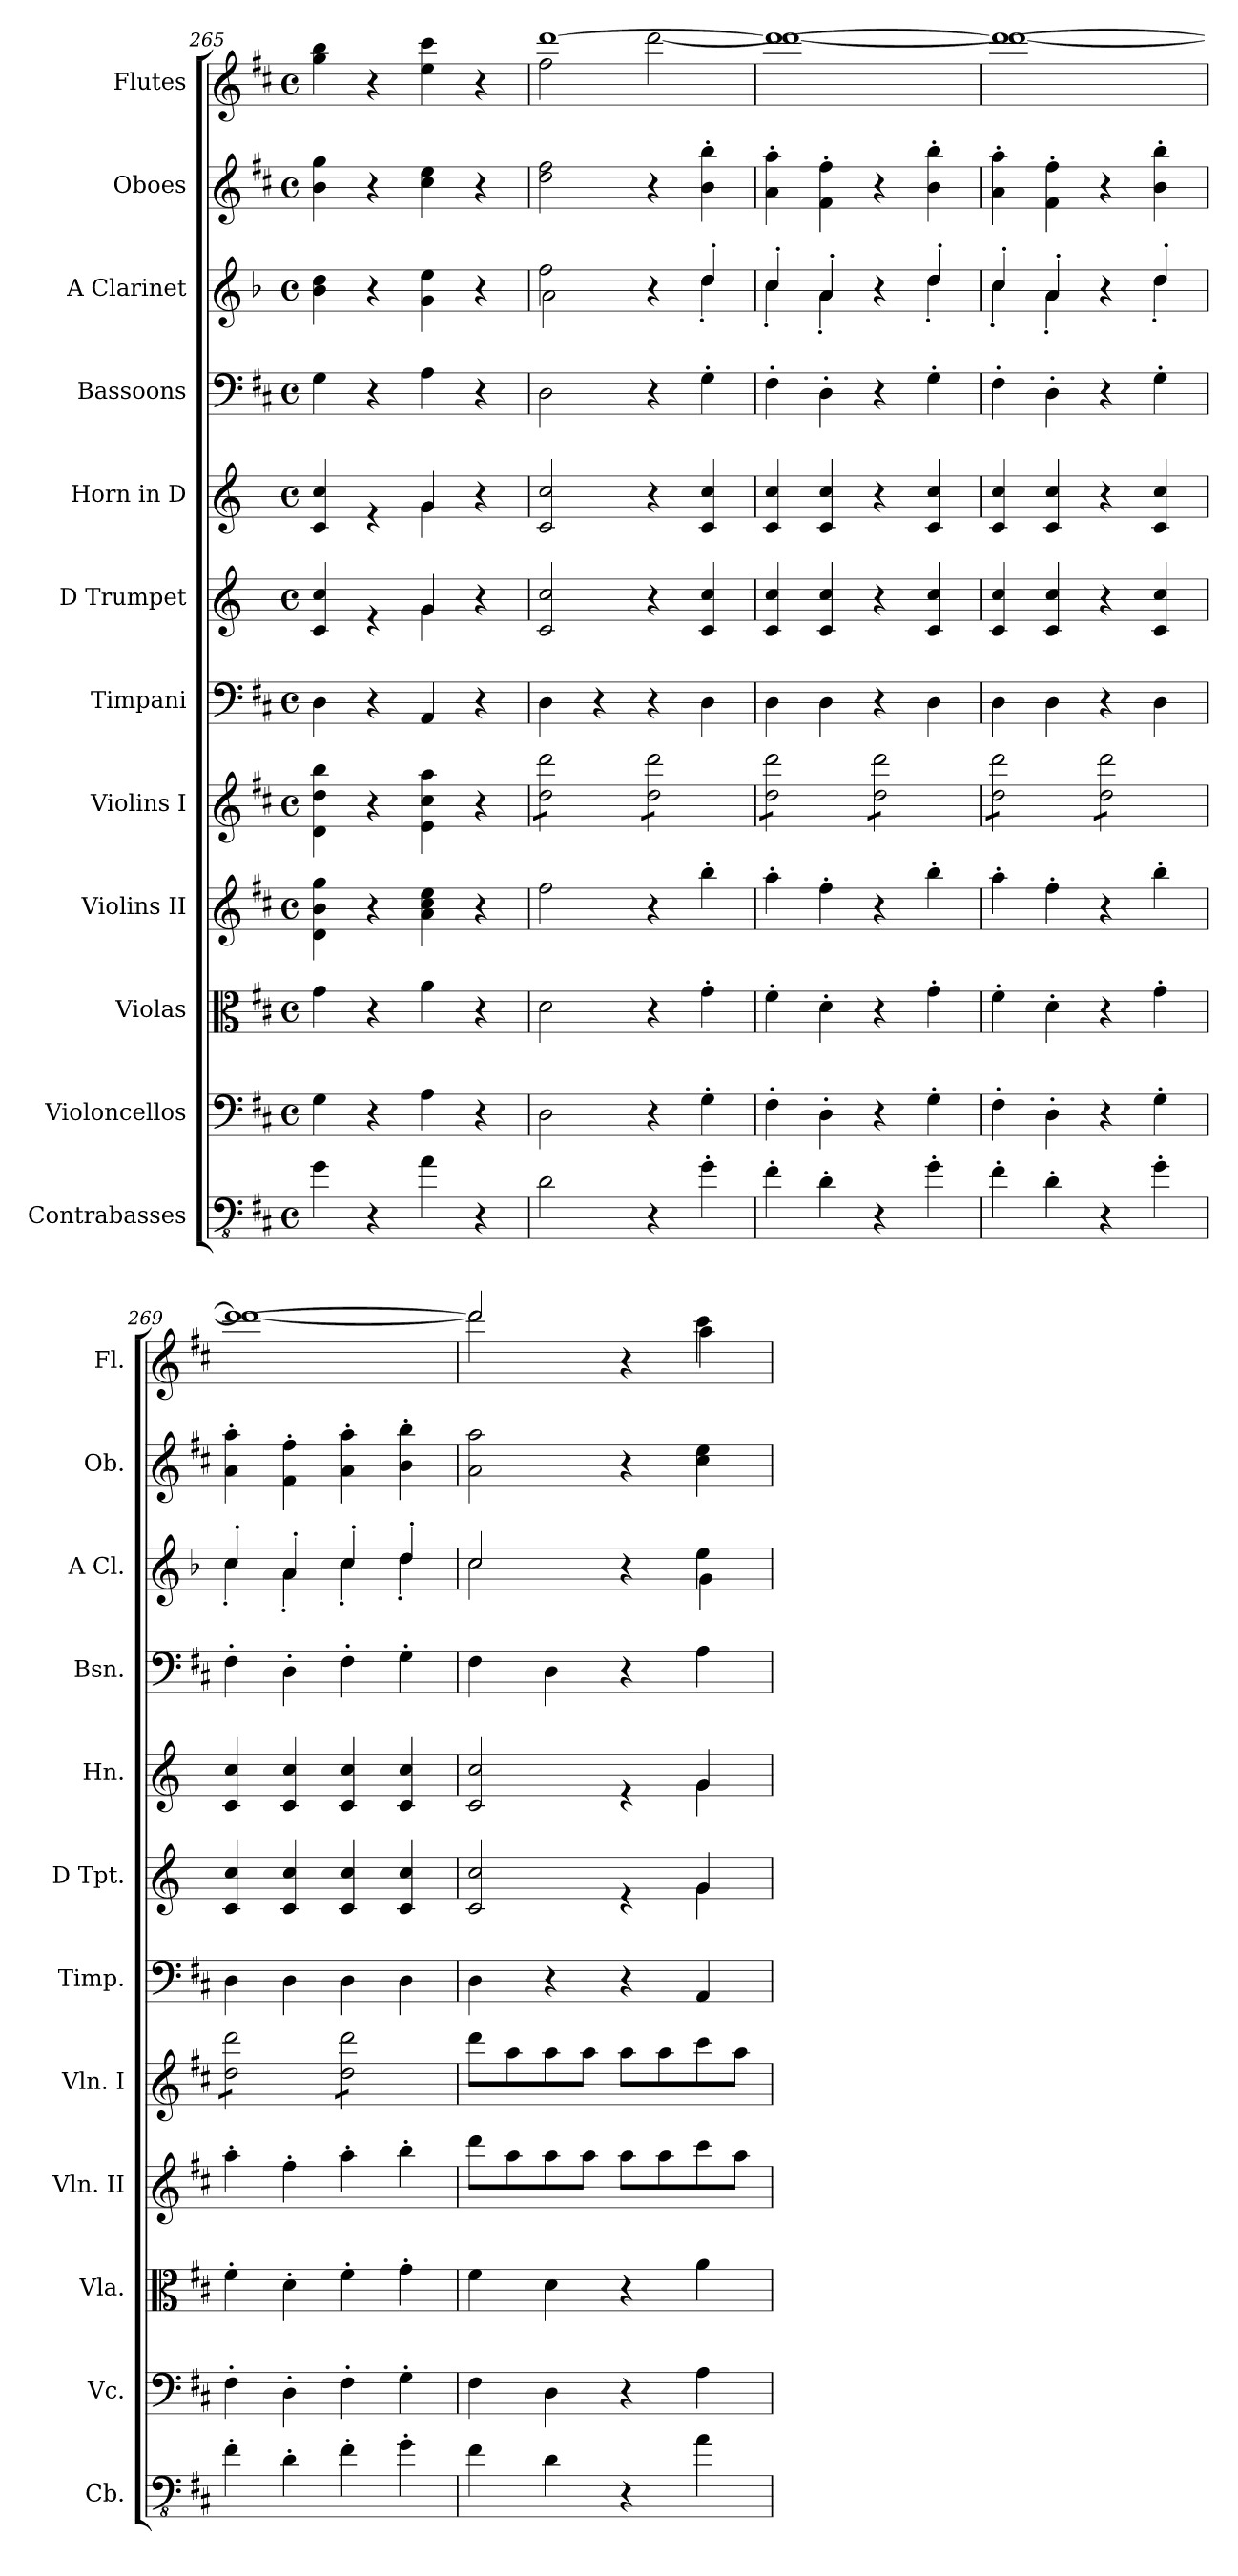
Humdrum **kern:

**kern	**kern	**kern	**kern	**kern	**kern	**kern	**kern	**kern	**kern	**kern	**kern
*part12	*part11	*part10	*part9	*part8	*part7	*part6	*part5	*part4	*part3	*part2	*part1
*staff12	*staff11	*staff10	*staff9	*staff8	*staff7	*staff6	*staff5	*staff4	*staff3	*staff2	*staff1
*I"Contrabasses	*I"Violoncellos	*I"Violas	*I"Violins II	*I"Violins I	*I"Timpani	*I"D Trumpet	*I"Horn in D	*I"Bassoons	*I"A Clarinet	*I"Oboes	*I"Flutes
*I'Cb.	*I'Vc.	*I'Vla.	*I'Vln. II	*I'Vln. I	*I'Timp.	*I'D Tpt.	*I'Hn.	*I'Bsn.	*I'A Cl.	*I'Ob.	*I'Fl.
*clefFv4	*clefF4	*clefC3	*clefG2	*clefG2	*clefF4	*clefG2	*clefG2	*clefF4	*clefG2	*clefG2	*clefG2
*ITrd7c12	*	*	*	*	*	*ITrd-1c-2	*ITrd6c10	*	*ITrd2c3	*	*
*k[f#c#]	*k[f#c#]	*k[f#c#]	*k[f#c#]	*k[f#c#]	*k[f#c#]	*k[f#c#]	*k[f#c#]	*k[f#c#]	*k[f#c#]	*k[f#c#]	*k[f#c#]
*M4/4	*M4/4	*M4/4	*M4/4	*M4/4	*M4/4	*M4/4	*M4/4	*M4/4	*M4/4	*M4/4	*M4/4
*met(c)	*met(c)	*met(c)	*met(c)	*met(c)	*met(c)	*met(c)	*met(c)	*met(c)	*met(c)	*met(c)	*met(c)
=265	=265	=265	=265	=265	=265	=265	=265	=265	=265	=265	=265
*	*	*	*	*	*	*^	*^	*	*	*	*
4GG\	4G\	4g\	4d\ 4b\ 4gg\	4d\ 4dd\ 4bb\	4D\	4d/ 4dd/	2ryy	4D/ 4d/	2ryy	4G\	4g\ 4b\	4b\ 4gg\	4gg\ 4bb\
4r	4r	4r	4r	4r	4r	4re	.	4re	.	4r	4r	4r	4r
4AA\	4A\	4a\	4a\ 4cc#\ 4ee\	4e\ 4cc#\ 4aa\	4AA/	4a/	4a\	4A/	4A\	4A\	4e\ 4cc#\	4cc#\ 4ee\	4ee\ 4ccc#\
4r	4r	4r	4r	4r	4r	4r	4rffyy	4r	4rffyy	4r	4r	4r	4r
*	*	*	*	*	*	*v	*v	*	*	*	*	*	*
*	*	*	*	*	*	*	*v	*v	*	*	*	*
=266	=266	=266	=266	=266	=266	=266	=266	=266	=266	=266	=266
*	*	*	*	*	*	*	*	*	*^	*	*^
*	*	*	*	*tremolo	*	*	*	*	*	*	*	*	*
2DD\	2D\	2d\	2ff#\	8dd\ 8ddd\L	4D\	2d/ 2dd/	2D/ 2d/	2D\	2dd\	2f#\	2dd\ 2ff#\	[1ddd	2ff#\
.	.	.	.	8dd\ 8ddd\	.	.	.	.	.	.	.	.	.
.	.	.	.	8dd\ 8ddd\	4r	.	.	.	.	.	.	.	.
.	.	.	.	8dd\ 8ddd\J	.	.	.	.	.	.	.	.	.
4r	4r	4r	4r	8dd\ 8ddd\L	4r	4r	4r	4r	4r	4rffyy	4r	.	[2ddd\
.	.	.	.	8dd\ 8ddd\	.	.	.	.	.	.	.	.	.
4GG'\	4G'\	4g'\	4bb'\	8dd\ 8ddd\	4D\	4d/ 4dd/	4D/ 4d/	4G'\	4b'/	4b'\	4b\' 4bb\'	.	.
.	.	.	.	8dd\ 8ddd\J	.	.	.	.	.	.	.	.	.
=267	=267	=267	=267	=267	=267	=267	=267	=267	=267	=267	=267	=267	=267
4FF#'\	4F#'\	4f#'\	4aa'\	8dd\ 8ddd\L	4D\	4d/ 4dd/	4D/ 4d/	4F#'\	4a'/	4a'\	4a\' 4aa\'	1ddd_	1ddd_
.	.	.	.	8dd\ 8ddd\	.	.	.	.	.	.	.	.	.
4DD'\	4D'\	4d'\	4ff#'\	8dd\ 8ddd\	4D\	4d/ 4dd/	4D/ 4d/	4D'\	4f#'/	4f#'\	4f#\' 4ff#\'	.	.
.	.	.	.	8dd\ 8ddd\J	.	.	.	.	.	.	.	.	.
4r	4r	4r	4r	8dd\ 8ddd\L	4r	4r	4r	4r	4r	4rffyy	4r	.	.
.	.	.	.	8dd\ 8ddd\	.	.	.	.	.	.	.	.	.
4GG'\	4G'\	4g'\	4bb'\	8dd\ 8ddd\	4D\	4d/ 4dd/	4D/ 4d/	4G'\	4b'/	4b'\	4b\' 4bb\'	.	.
.	.	.	.	8dd\ 8ddd\J	.	.	.	.	.	.	.	.	.
=268	=268	=268	=268	=268	=268	=268	=268	=268	=268	=268	=268	=268	=268
4FF#'\	4F#'\	4f#'\	4aa'\	8dd\ 8ddd\L	4D\	4d/ 4dd/	4D/ 4d/	4F#'\	4a'/	4a'\	4a\' 4aa\'	1ddd_	1ddd_
.	.	.	.	8dd\ 8ddd\	.	.	.	.	.	.	.	.	.
4DD'\	4D'\	4d'\	4ff#'\	8dd\ 8ddd\	4D\	4d/ 4dd/	4D/ 4d/	4D'\	4f#'/	4f#'\	4f#\' 4ff#\'	.	.
.	.	.	.	8dd\ 8ddd\J	.	.	.	.	.	.	.	.	.
4r	4r	4r	4r	8dd\ 8ddd\L	4r	4r	4r	4r	4r	4rffyy	4r	.	.
.	.	.	.	8dd\ 8ddd\	.	.	.	.	.	.	.	.	.
4GG'\	4G'\	4g'\	4bb'\	8dd\ 8ddd\	4D\	4d/ 4dd/	4D/ 4d/	4G'\	4b'/	4b'\	4b\' 4bb\'	.	.
.	.	.	.	8dd\ 8ddd\J	.	.	.	.	.	.	.	.	.
=269	=269	=269	=269	=269	=269	=269	=269	=269	=269	=269	=269	=269	=269
4FF#'\	4F#'\	4f#'\	4aa'\	8dd\ 8ddd\L	4D\	4d/ 4dd/	4D/ 4d/	4F#'\	4a'/	4a'\	4a\' 4aa\'	1ddd_	1ddd_
.	.	.	.	8dd\ 8ddd\	.	.	.	.	.	.	.	.	.
4DD'\	4D'\	4d'\	4ff#'\	8dd\ 8ddd\	4D\	4d/ 4dd/	4D/ 4d/	4D'\	4f#'/	4f#'\	4f#\' 4ff#\'	.	.
.	.	.	.	8dd\ 8ddd\J	.	.	.	.	.	.	.	.	.
4FF#'\	4F#'\	4f#'\	4aa'\	8dd\ 8ddd\L	4D\	4d/ 4dd/	4D/ 4d/	4F#'\	4a'/	4a'\	4a\' 4aa\'	.	.
.	.	.	.	8dd\ 8ddd\	.	.	.	.	.	.	.	.	.
4GG'\	4G'\	4g'\	4bb'\	8dd\ 8ddd\	4D\	4d/ 4dd/	4D/ 4d/	4G'\	4b'/	4b'\	4b\' 4bb\'	.	.
.	.	.	.	8dd\ 8ddd\J	.	.	.	.	.	.	.	.	.
*	*	*	*	*Xtremolo	*	*	*	*	*	*	*	*	*
!!LO:PB:g=z	!!
=270	=270	=270	=270	=270	=270	=270	=270	=270	=270	=270	=270	=270	=270
*	*	*	*	*	*	*^	*^	*	*	*	*	*	*
4FF#\	4F#\	4f#\	8ddd\L	8ddd\L	4D\	2d/ 2dd/	2.ryy	2D/ 2d/	2.ryy	4F#\	2a/	2a\	2a\ 2aa\	2ddd/]	2ddd\]
.	.	.	8aa\	8aa\	.	.	.	.	.	.	.	.	.	.	.
4DD\	4D\	4d\	8aa\	8aa\	4r	.	.	.	.	4D\	.	.	.	.	.
.	.	.	8aa\J	8aa\J	.	.	.	.	.	.	.	.	.	.	.
4r	4r	4r	8aa\L	8aa\L	4r	4re	.	4re	.	4r	4r	4rffyy	4r	4r	4rffyy
.	.	.	8aa\	8aa\	.	.	.	.	.	.	.	.	.	.	.
4AA\	4A\	4a\	8ccc#\	8ccc#\	4AA/	4a/	4a\	4A/	4A\	4A\	4cc#\	4e\	4cc#\ 4ee\	4ccc#\	4aa\
.	.	.	8aa\J	8aa\J	.	.	.	.	.	.	.	.	.	.	.
*	*	*	*	*	*	*v	*v	*	*	*	*v	*v	*	*v	*v
*	*	*	*	*	*	*	*v	*v	*	*	*	*
=	=	=	=	=	=	=	=	=	=	=	=
*-	*-	*-	*-	*-	*-	*-	*-	*-	*-	*-	*-
